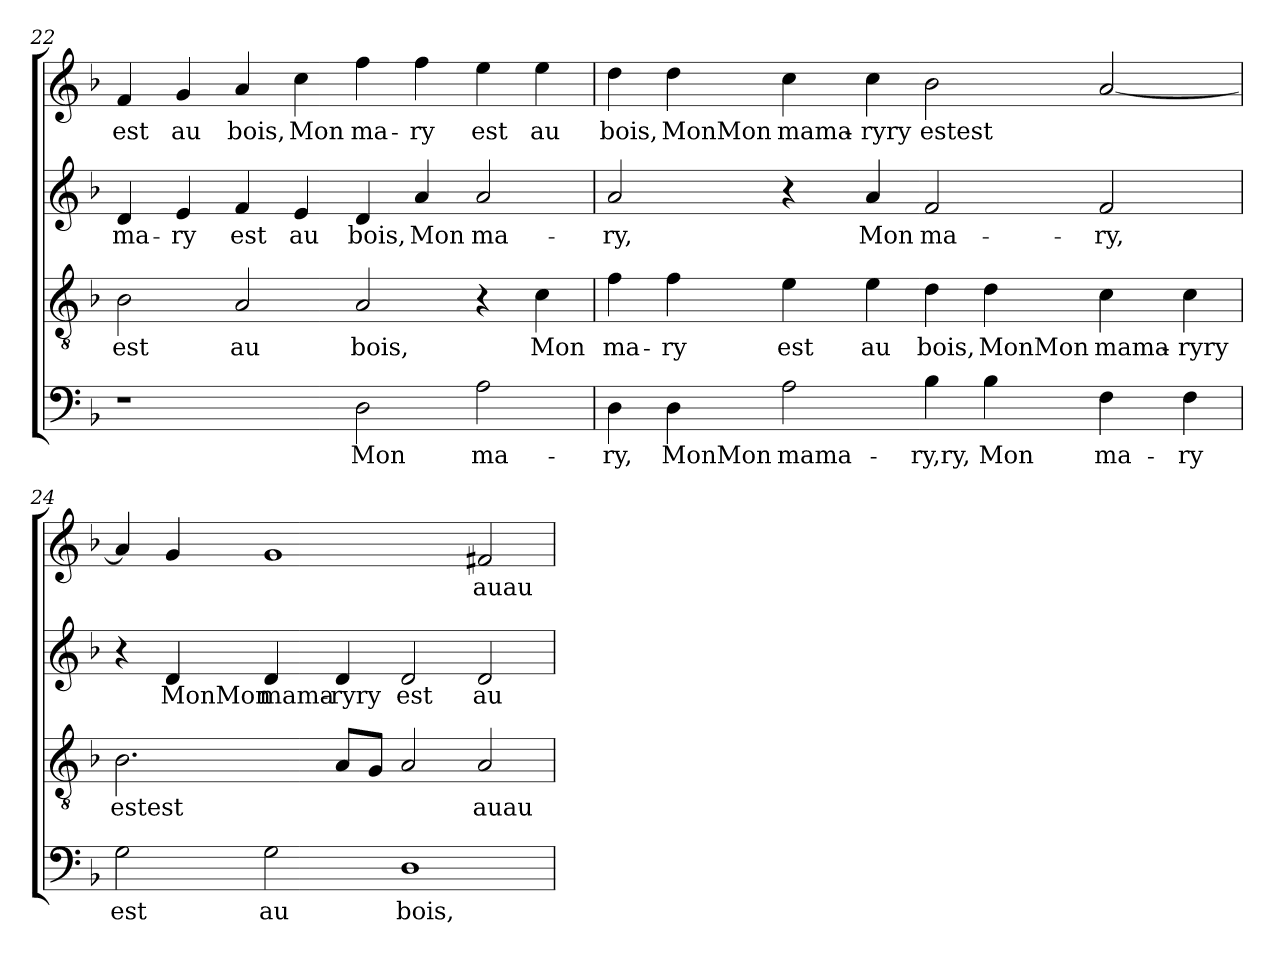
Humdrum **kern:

**kern	**text	**kern	**text	**kern	**text	**kern	**text
*part4	*part4	*part3	*part3	*part2	*part2	*part1	*part1
*staff4	*staff4	*staff3	*staff3	*staff2	*staff2	*staff1	*staff1
*clefF4	*	*clefGv2	*	*clefG2	*	*clefG2	*
*k[b-]	*	*k[b-]	*	*k[b-]	*	*k[b-]	*
=22	=22	=22	=22	=22	=22	=22	=22
1r	.	2B-	est	4d	ma-	4f	est
.	.	.	.	4e	-ry	4g	au
.	.	2A	au	4f	est	4a	bois,
.	.	.	.	4e	au	4cc	Mon
2D	Mon	2A	bois,	4d	bois,	4ff	ma-
.	.	.	.	4a	Mon	4ff	-ry
2A	ma-	4r	.	2a	ma-	4ee	est
.	.	4c	Mon	.	.	4ee	au
!!LO:PB:g=z
=23	=23	=23	=23	=23	=23	=23	=23
4D	-ry,	4f	ma-	2a	-ry,	4dd	bois,
4D	MonMon	4f	-ry	.	.	4dd	MonMon
2A	mama-	4e	est	4r	.	4cc	mama-
.	.	4e	au	4a	Mon	4cc	-ryry
4B-	-ry,ry,	4d	bois,	2f	ma-	2b-	estest
4B-	Mon	4d	MonMon	.	.	.	.
4F	ma-	4c	mama-	2f	-ry,	[2a	.
4F	-ry	4c	-ryry	.	.	.	.
=24	=24	=24	=24	=24	=24	=24	=24
2G	est	2.B-	estest	4r	.	4a]	.
.	.	.	.	4d	MonMon	4g	.
2G	au	.	.	4d	mama-	1g	.
.	.	8AL	.	4d	-ryry	.	.
.	.	8GJ	.	.	.	.	.
1D	bois,	2A	.	2d	est	.	.
.	.	2A	auau	2d	au	2f#X	auau
=	=	=	=	=	=	=	=
*-	*-	*-	*-	*-	*-	*-	*-
